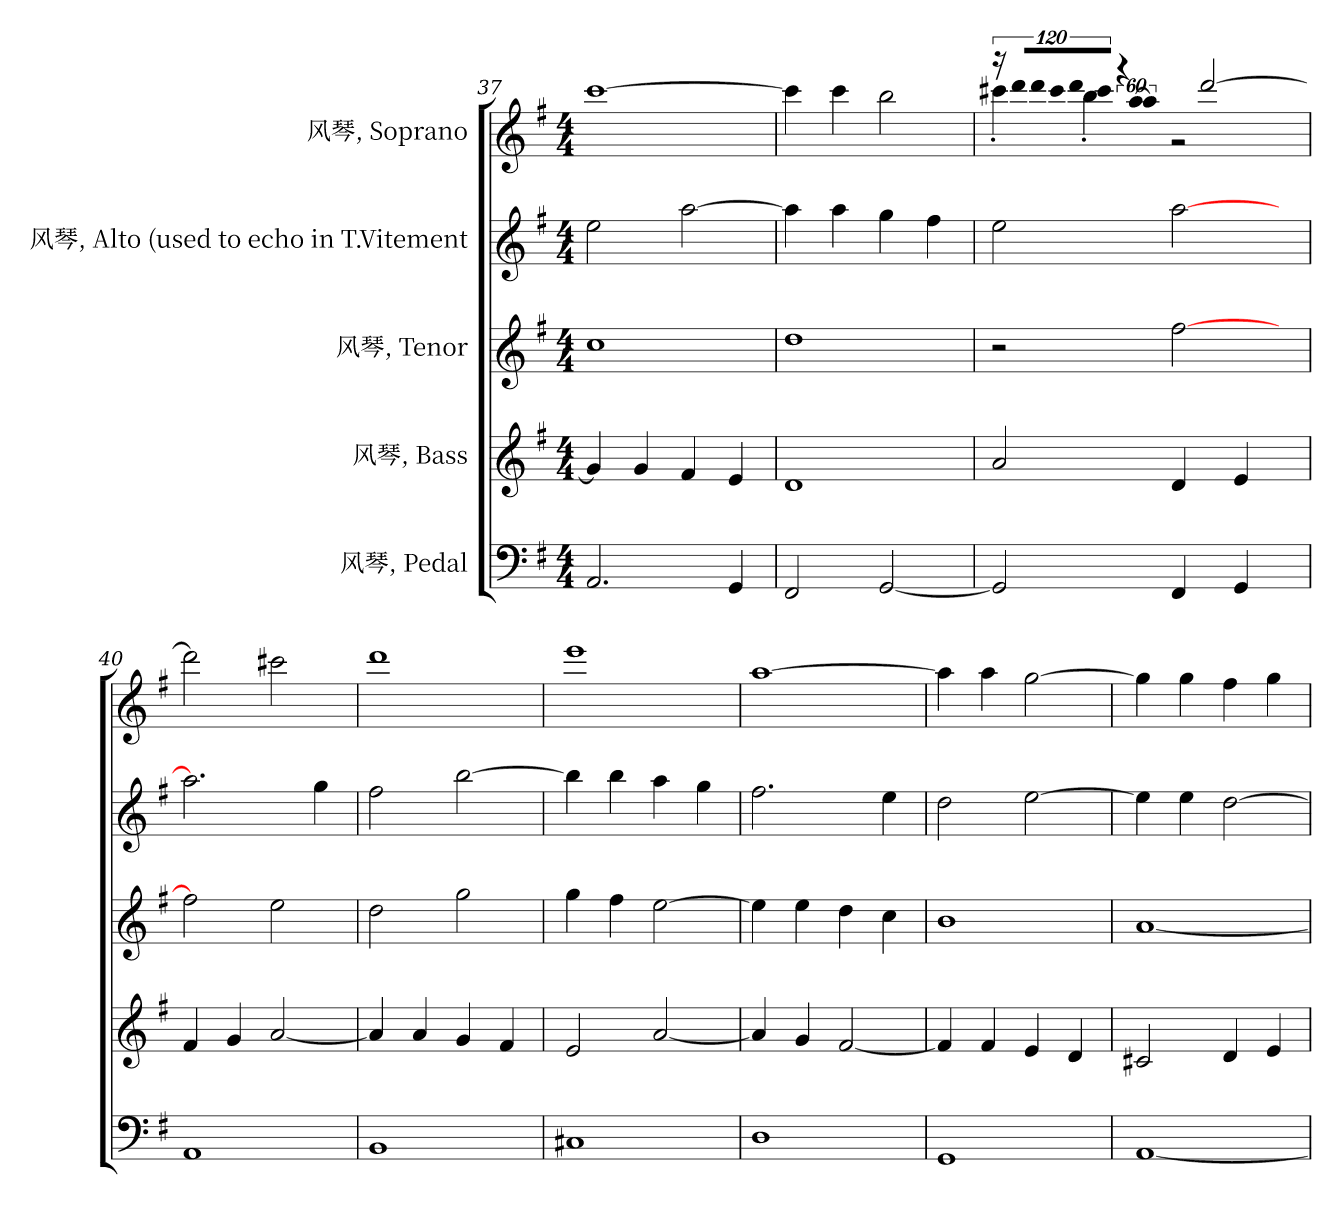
**kern	**kern	**kern	**kern	**kern
*part5	*part4	*part3	*part2	*part1
*staff5	*staff4	*staff3	*staff2	*staff1
*I"风琴, Pedal	*I"风琴, Bass	*I"风琴, Tenor	*I"风琴, Alto (used to echo in T.Vitement	*I"风琴, Soprano
*clefF4	*clefG2	*clefG2	*clefG2	*clefG2
*k[f#]	*k[f#]	*k[f#]	*k[f#]	*k[f#]
*M4/4	*M4/4	*M4/4	*M4/4	*M4/4
*MM126	*MM126	*MM126	*MM126	*MM126
=37	=37	=37	=37	=37
2.AA/	4g/]	1cc	2ee\	[1ccc
.	4g/	.	.	.
.	4f#/	.	[2aa\	.
4GG/	4e/	.	.	.
=38	=38	=38	=38	=38
*	*	*	*	*MM126
2FF#/	1d	1dd	4aa\]	4ccc\]
*	*	*	*	*MM132
.	.	.	4aa\	4ccc\
*	*	*	*	*MM126
[2GG/	.	.	4gg\	2bb\
.	.	.	4ff#\	.
!!LO:PB:g=z
=39	=39	=39	=39	=39
*	*	*	*	*MM126
!	!	!	!	!LO:N:vis=16
*	*	*	*	*^
2GG/]	2a/	2r	2ee\	1920%107r	4ccc#X'\
!	!	!	!	!LO:N:vis=16	!
.	.	.	.	1920%107ddd/LL	.
!	!	!	!	!LO:N:vis=16	!
.	.	.	.	1920%107ddd/	.
!	!	!	!	!LO:N:vis=16	!
.	.	.	.	1920%107ccc#/	.
!	!	!	!	!LO:N:vis=16	!
.	.	.	.	1920%107ddd/	.
*	*	*	*	*MM132	*
.	.	.	.	.	4bb'\
!	!	!	!	!LO:N:vis=16	!
.	.	.	.	1920%107ccc#/JJ	.
!	!	!	!	!LO:N:vis=32	!
.	.	.	.	1920%53r	.
!	!	!	!	!LO:N:vis=32	!
.	.	.	.	[1920%53aa/	.
!	!	!	!	!LO:N:vis=8	!
.	.	.	.	640%71aa/]	.
*	*	*	*	*MM126	*
4FF#/	4d/	[2ff#\	[2aa\	.	2r
.	.	.	.	[2ddd/	.
4GG/	4e/	.	.	.	.
1920ryy	1920ryy	1920ryy	1920ryy	.	1920ryy
*	*	*	*	*v	*v
=40	=40	=40	=40	=40
*	*	*	*	*MM126
1AA	4f#/	2ff#\]	2.aa\]	2ddd\]
.	4g/	.	.	.
*	*	*	*	*MM126
.	[2a/	2ee\	.	2ccc#X\
.	.	.	4gg\	.
=41	=41	=41	=41	=41
*	*	*	*	*MM126
1BB	4a/]	2dd\	2ff#\	1ddd
.	4a/	.	.	.
.	4g/	2gg\	[2bb\	.
.	4f#/	.	.	.
=42	=42	=42	=42	=42
*	*	*	*	*MM126
1C#X	2e/	4gg\	4bb\]	1eee
.	.	4ff#\	4bb\	.
.	[2a/	[2ee\	4aa\	.
.	.	.	4gg\	.
=43	=43	=43	=43	=43
*	*	*	*	*MM126
1D	4a/]	4ee\]	2.ff#\	[1aa
.	4g/	4ee\	.	.
.	[2f#/	4dd\	.	.
.	.	4cc\	4ee\	.
=44	=44	=44	=44	=44
*	*	*	*	*MM126
1GG	4f#/]	1b	2dd\	4aa\]
*	*	*	*	*MM132
.	4f#/	.	.	4aa\
*	*	*	*	*MM126
.	4e/	.	[2ee\	[2gg\
.	4d/	.	.	.
!!LO:LB:g=z
=45	=45	=45	=45	=45
*	*	*	*	*MM126
[1AA	2c#X/	[1a	4ee\]	4gg\]
*	*	*	*	*MM132
.	.	.	4ee\	4gg\
*	*	*	*	*MM126
.	4d/	.	[2dd\	4ff#\
*	*	*	*	*MM132
.	4e/	.	.	4gg\
=	=	=	=	=
*-	*-	*-	*-	*-
